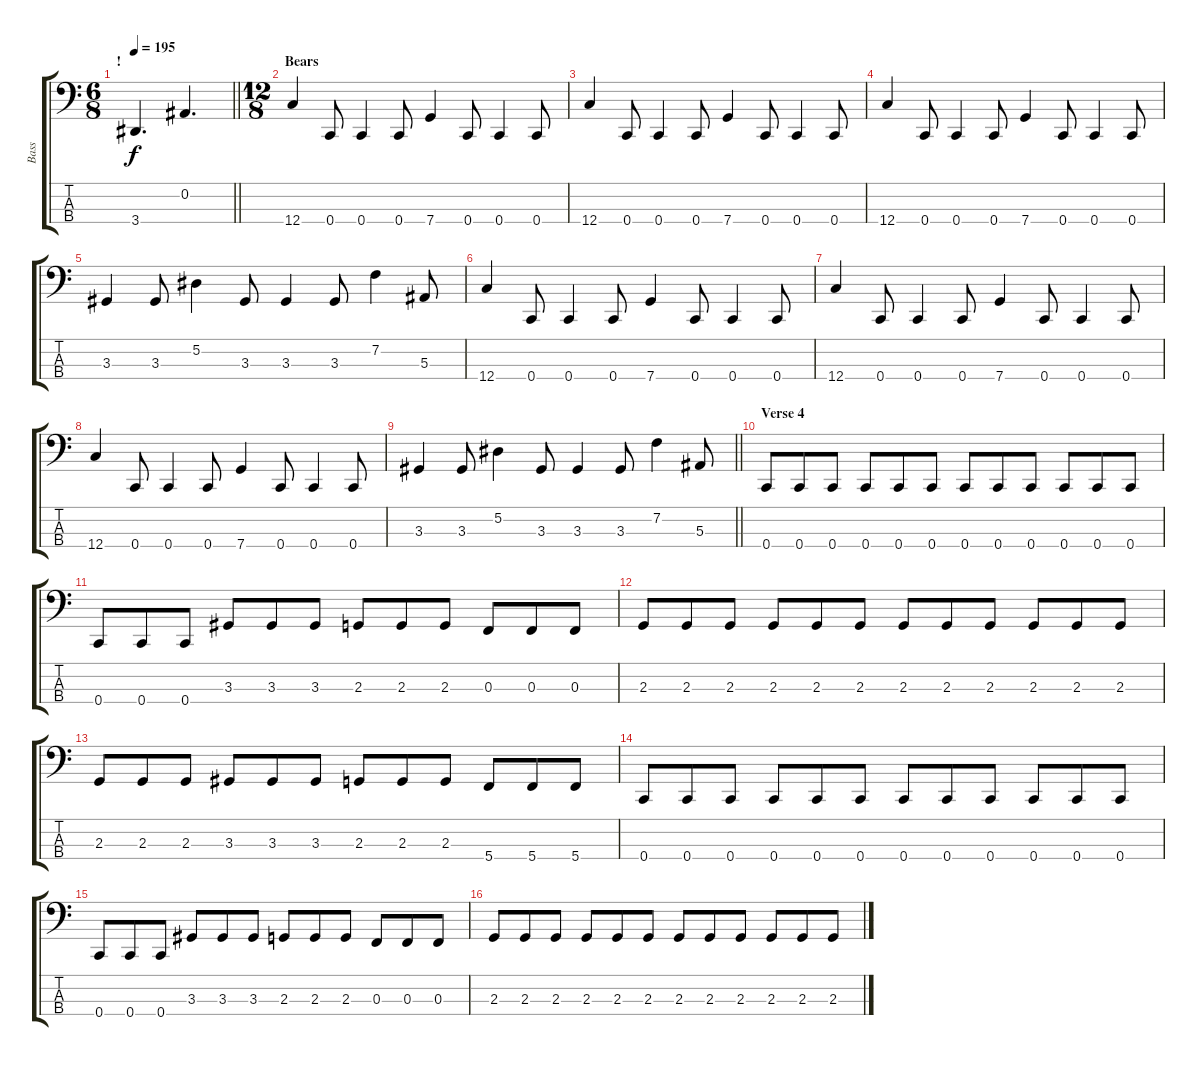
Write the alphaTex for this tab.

\track ("Bass" "Bass") {instrument electricbasspick}
\staff {score tabs}
\tuning (Eb2 Bb1 F1 C1) {hide}
\ts (6 8)
\section ("" "!")
\tempo 195
\clef f4
\barLineRight lightlight
\ks c
3.4.4{d dy f} 0.2.4{d} |
\ts (12 8)
\section ("" "Bears")
12.4.4 0.4.8 0.4.4 0.4.8 7.4.4 0.4.8 0.4.4 0.4.8 |
12.4.4 0.4.8 0.4.4 0.4.8 7.4.4 0.4.8 0.4.4 0.4.8 |
12.4.4 0.4.8 0.4.4 0.4.8 7.4.4 0.4.8 0.4.4 0.4.8 |
3.3.4 3.3.8 5.2.4 3.3.8 3.3.4 3.3.8 7.2.4 5.3.8 |
12.4.4 0.4.8 0.4.4 0.4.8 7.4.4 0.4.8 0.4.4 0.4.8 |
12.4.4 0.4.8 0.4.4 0.4.8 7.4.4 0.4.8 0.4.4 0.4.8 |
12.4.4 0.4.8 0.4.4 0.4.8 7.4.4 0.4.8 0.4.4 0.4.8 |
\barLineRight lightlight
3.3.4 3.3.8 5.2.4 3.3.8 3.3.4 3.3.8 7.2.4 5.3.8 |
\section ("" "Verse 4")
0.4.8 0.4.8 0.4.8 0.4.8 0.4.8 0.4.8 0.4.8 0.4.8 0.4.8 0.4.8 0.4.8 0.4.8 |
0.4.8 0.4.8 0.4.8 3.3.8 3.3.8 3.3.8 2.3.8 2.3.8 2.3.8 0.3.8 0.3.8 0.3.8 |
2.3.8 2.3.8 2.3.8 2.3.8 2.3.8 2.3.8 2.3.8 2.3.8 2.3.8 2.3.8 2.3.8 2.3.8 |
2.3.8 2.3.8 2.3.8 3.3.8 3.3.8 3.3.8 2.3.8 2.3.8 2.3.8 5.4.8 5.4.8 5.4.8 |
0.4.8 0.4.8 0.4.8 0.4.8 0.4.8 0.4.8 0.4.8 0.4.8 0.4.8 0.4.8 0.4.8 0.4.8 |
0.4.8 0.4.8 0.4.8 3.3.8 3.3.8 3.3.8 2.3.8 2.3.8 2.3.8 0.3.8 0.3.8 0.3.8 |
2.3.8 2.3.8 2.3.8 2.3.8 2.3.8 2.3.8 2.3.8 2.3.8 2.3.8 2.3.8 2.3.8 2.3.8
